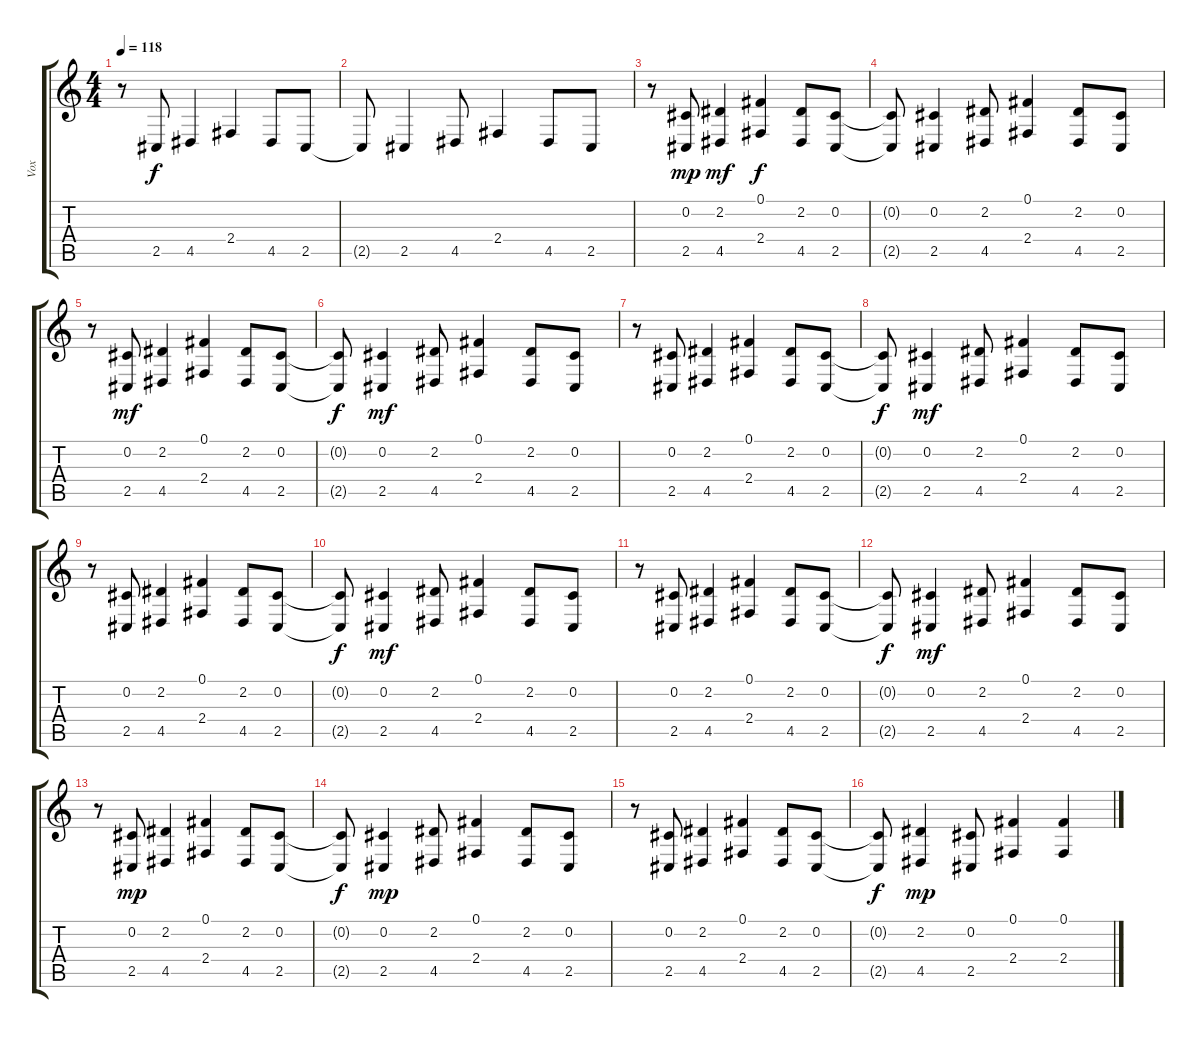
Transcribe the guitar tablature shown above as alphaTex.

\track ("Vox" "Vox") {instrument sopranosax}
\staff {score tabs}
\tuning (Gb4 Db4 A3 E3 B2 Gb2) {hide}
\ts (4 4)
\tempo 118
\clef g2
\ks c
r.8{dy f} 2.5.8 4.5.4 2.4.4 4.5.8 2.5.8 |
2.5{t}.8 2.5.4 4.5.8 2.4.4 4.5.8 2.5.8 |
r.8 (0.2 2.5).8{dy mp} (2.2 4.5).4{dy mf} (0.1 2.4).4{dy f} (2.2 4.5).8 (0.2 2.5).8 |
(0.2{t} 2.5{t}).8 (0.2 2.5).4 (2.2 4.5).8 (0.1 2.4).4 (2.2 4.5).8 (0.2 2.5).8 |
r.8 (0.2 2.5).8{dy mf} (2.2 4.5).4 (0.1 2.4).4 (2.2 4.5).8 (0.2 2.5).8 |
(0.2{t} 2.5{t}).8{dy f} (0.2 2.5).4{dy mf} (2.2 4.5).8 (0.1 2.4).4 (2.2 4.5).8 (0.2 2.5).8 |
r.8 (0.2 2.5).8 (2.2 4.5).4 (0.1 2.4).4 (2.2 4.5).8 (0.2 2.5).8 |
(0.2{t} 2.5{t}).8{dy f} (0.2 2.5).4{dy mf} (2.2 4.5).8 (0.1 2.4).4 (2.2 4.5).8 (0.2 2.5).8 |
r.8 (0.2 2.5).8 (2.2 4.5).4 (0.1 2.4).4 (2.2 4.5).8 (0.2 2.5).8 |
(0.2{t} 2.5{t}).8{dy f} (0.2 2.5).4{dy mf} (2.2 4.5).8 (0.1 2.4).4 (2.2 4.5).8 (0.2 2.5).8 |
r.8 (0.2 2.5).8 (2.2 4.5).4 (0.1 2.4).4 (2.2 4.5).8 (0.2 2.5).8 |
(0.2{t} 2.5{t}).8{dy f} (0.2 2.5).4{dy mf} (2.2 4.5).8 (0.1 2.4).4 (2.2 4.5).8 (0.2 2.5).8 |
r.8 (0.2 2.5).8{dy mp} (2.2 4.5).4 (0.1 2.4).4 (2.2 4.5).8 (0.2 2.5).8 |
(0.2{t} 2.5{t}).8{dy f} (0.2 2.5).4{dy mp} (2.2 4.5).8 (0.1 2.4).4 (2.2 4.5).8 (0.2 2.5).8 |
r.8 (0.2 2.5).8 (2.2 4.5).4 (0.1 2.4).4 (2.2 4.5).8 (0.2 2.5).8 |
(0.2{t} 2.5{t}).8{dy f} (2.2 4.5).4{dy mp} (0.2 2.5).8 (0.1 2.4).4 (0.1 2.4).4{volume 0}
